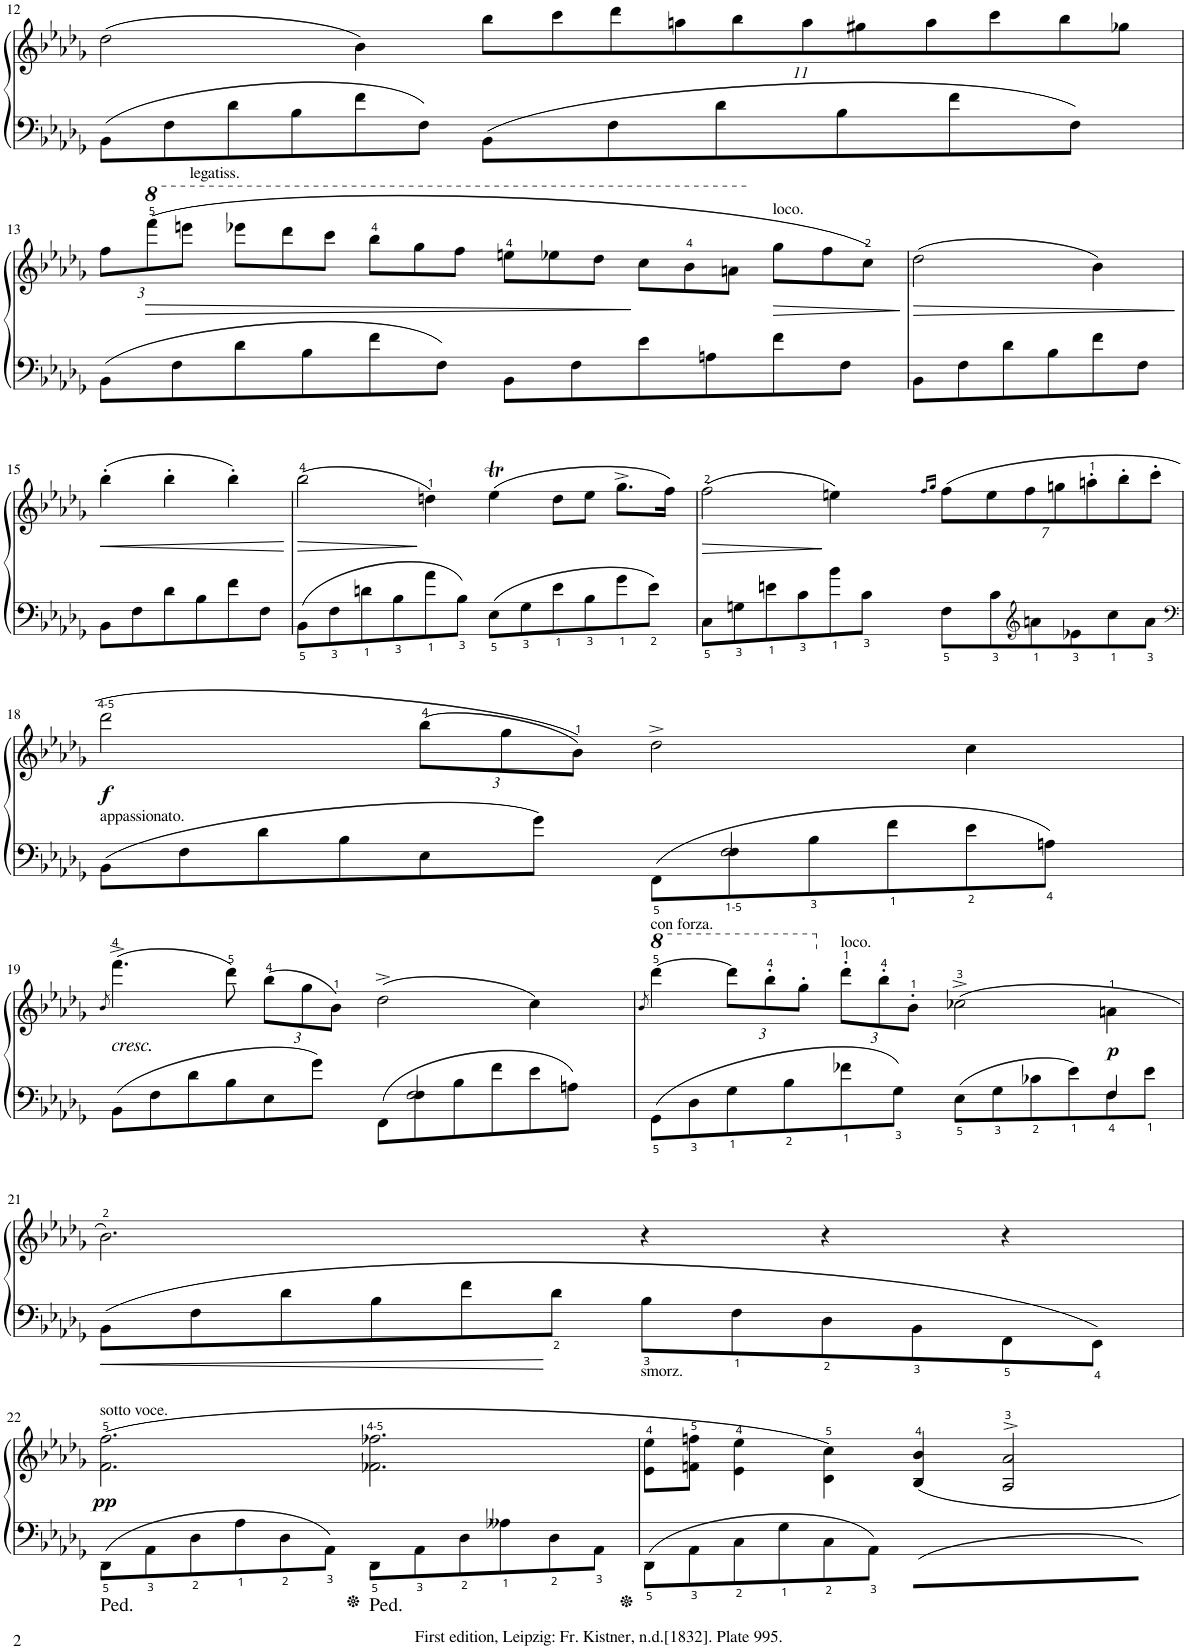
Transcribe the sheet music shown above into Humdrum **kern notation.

**kern	**kern	**dynam
*part1	*part1	*part1
*staff2	*staff1	*staff1/2
*I"Piano	*	*
*I'Pno	*	*
!!LO:PB:g=z
*clefF4	*clefG2	*
*k[b-e-a-d-g-]	*k[b-e-a-d-g-]	*
*M6/4	*M6/4	*
=12	=12	=12
8BB-\L	(2dd-\	.
8F\	.	.
8d-\	.	.
8B-\	.	.
8f\	4b-\)	.
8F\J	.	.
*	*Xbrackettup	*
8BB-\L	44%3bb-\L	.
.	44%3ccc\	.
8F\	.	.
.	44%3ddd-\	.
.	44%3aan\	.
8d-\	.	.
.	44%3bb-\	.
.	44%3aa\	.
8B-\	.	.
.	44%3gg#X\	.
.	44%3aa\	.
8f\	.	.
.	44%3ccc\	.
.	44%3bb-\	.
8F\J	.	.
.	44%3gg-X\J	.
!!LO:LB:g=z
=13	=13	=13
8BB-\L	12ff\L	.
!	!	!LO:HP:b
.	(12ffff\	>
8F\	.	.
*	*8va	*
!	!LO:TX:a:t=legatiss.	!
.	12eeeen\J	.
8d-\	12eeee-X\L	.
.	12dddd-\	.
8B-\	.	.
.	12cccc\J	.
8f\	12bbb-\L	.
.	12ggg-\	.
8F\J	.	.
.	12fff\J	.
8BB-\L	12eeen\L	.
.	12eee-X\	.
8F\	.	.
.	12ddd-\J	.
8e-\	12ccc\L	]
.	12bb-\	.
8An\	.	.
.	12aan\J	.
*	*X8va	*
!	!LO:TX:a:t=loco.	!
!	!	!LO:HP:b
8f\	12gg-\L	>
.	12ff\	.
8F\J	.	.
.	12cc\J)	.
.	.	]
=14	=14	=14
!	!	!LO:HP:b
8BB-\L	(2dd-\	>
8F\	.	.
8d-\	.	.
8B-\	.	.
8f\	4b-\)	.
8F\J	.	.
.	.	]
!!LO:LB:g=z
=15	=15	=15
!	!	!LO:HP:b
8BB-\L	(4bb-'\	<
8F\	.	.
8d-\	4bb-'\	.
8B-\	.	.
8f\	4bb-'\)	.
8F\J	.	.
.	.	[
=16	=16	=16
!	!	!LO:HP:b
8BB-\L	(2bb-\	>
8F\	.	.
8dn\	.	.
8B-\	.	.
8a-\	4ddn\)	]
8B-\J	.	.
8E-\L	(4ee-T\	.
8G-\	.	.
8e-\	8dd\L	.
8B-\	8ee-\J	.
8g-\	8.gg-^\L	.
8e-\J	.	.
.	16ff\Jk)	.
=17	=17	=17
!	!	!LO:HP:b
*	*^	*
8C\L	(2ff\	2ryy	>
8Gn\	.	.	.
8en\	.	.	.
8c\	.	.	.
8b-\	4een\)	8.eeL	]
8c\J	.	.	.
.	.	32ff!LL	.
.	.	32aa-!JJJ	.
.	16qff/LL	.	.
.	16qgg-/JJ	.	.
8F\L	(28%3ff\L	2.ryy	.
.	28%3ee\	.	.
8c\	.	.	.
.	28%3ff\	.	.
*clefG2	*	*	*
8an\	.	.	.
.	28%3ggn\	.	.
8e-X\	.	.	.
.	28%3aan'\	.	.
8cc\	.	.	.
.	28%3bb-'\	.	.
8a\J	.	.	.
.	28%3ccc'\J	.	.
!!LO:LB:g=z	!!
=18	=18	=18	=18
*clefF4	*	*	*
*^	*	*	*
!	!	!LO:TX:b:t=appassionato.	!	!
!	!	!	!	!LO:DY:b
8BB-\L	2..ryy	2ddd-\	4ryy	f
8F\	.	.	.	.
*	*	*v	*v	*
8d-\	.	.	.
8B-\	.	.	.
8E-\	.	(12bb-\L	.
.	.	12gg-\	.
8g-\J	.	.	.
.	.	12b-\J))	.
8FF\L	.	2dd-^\	.
8F\	2F/	.	.
8B-\	.	.	.
8f\	.	.	.
*	*	*^	*
8e-\	.	4cc\	8..cc!L	.
8An\J	8ryy	.	.	.
.	.	.	32b-!Jkk	.
!!LO:LB:g=z	!!
=19	=19	=19	=19	=19
.	.	8qb-/	.	.
!	!	!LO:TX:b:i:t=cresc.	!	!
8BB-\L	2..ryy	(>4.fff^\	4.fff!	.
8F\	.	.	.	.
8d-\	.	.	.	.
8B-\	.	8ddd-\)	2..ryy	.
8E-\	.	(12bb-\L	.	.
.	.	12gg-\	.	.
8g-\J	.	.	.	.
.	.	12b-\J)	.	.
8FF\L	.	(>(2dd-^\	.	.
8F\	2F/	.	.	.
8B-\	.	.	.	.
8f\	.	.	.	.
8e-\	.	4cc\)	8..cc!L)	.
8An\J	8ryy	.	.	.
.	.	.	32b-!Jkk	.
=20	=20	=20	=20	=20
.	.	8qbb-/	.	.
!	!	!LO:TX:a:t=con forza.	!	!
8GG-\L	4ryy	[4dddd-\	[4dddd-!	.
8D-\	.	.	.	.
*v	*v	*	*	*
*	*	*brackettup	*
8G-\	12dddd-\L]	12dddd-!]	.
.	12bbb-'\	6ryy	.
8B-\	.	.	.
.	12ggg-'\J	.	.
*	*Xbrackettup	*	*
!	!LO:TX:a:t=loco.	!	!
8f-X\	12ddd-'\L	1ryy	.
.	12bb-'\	.	.
8G-\J	.	.	.
.	12b-'\J	.	.
8E-\L	(2cc-X^\	.	.
8G-\	.	.	.
8c-X\	.	.	.
8e-\	.	.	.
*^	*	*	*
!	!	!	!	!LO:DY:b
8F\	4F/	4an\	.	p
8e-\J	.	.	.	.
*v	*v	*	*	*
*	*v	*v	*
!!LO:LB:g=z
=21	=21	=21
8BB-\L	2.b-\)	.
8F\	.	.
8d-\	.	.
8B-\	.	.
8f\	.	.
8d-\J	.	.
!LO:TX:b:t=smorz.	!	!
8B-\L	4r	.
8F\	.	.
8D-\	4r	.
8BB-\	.	.
8FF\	4r	.
8EE-\J	.	.
!!LO:LB:g=z
=22	=22	=22
!	!LO:TX:a:t=sotto voce.	!
!	!	!LO:DY:b
8DD-\L	(2.f\ 2.ff\	pp
8AA-\	.	.
8D-\	.	.
8A-\	.	.
8D-\	.	.
8AA-\J	.	.
8DD-\L	2.f-X\ 2.ff-X\	.
8AA-\	.	.
8D-\	.	.
8A--X\	.	.
8D-\	.	.
8AA-\J	.	.
=23	=23	=23
8DD-\L	8e-\ 8ee-\L	.
8AA-\	8fn\ 8ffn\J	.
8C\	4e-\ 4ee-\	.
8G-\	.	.
8C\	4c\ 4cc\)	.
8AA-\J	.	.
8DD-L	4B-/ 4b-/	.
8AA-	.	.
8C	2A-/^> 2a-/^>	.
8G-	.	.
8C	.	.
8AA-J	.	.
=	=	=
*-	*-	*-
